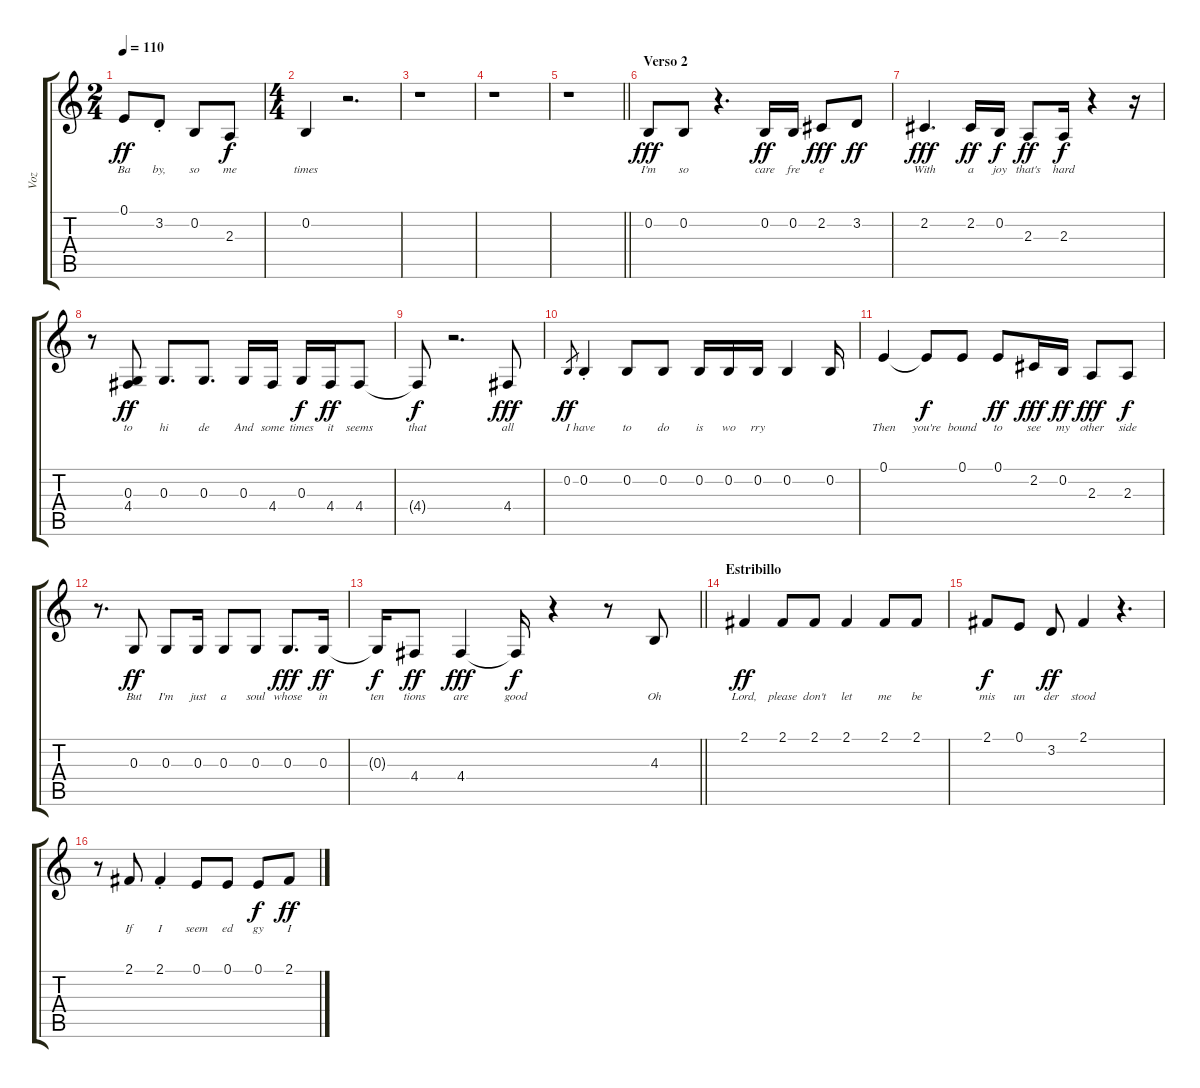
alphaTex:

\track ("Voz" "Voz") {instrument altosax}
\staff {score tabs}
\tuning (E4 B3 G3 D3 A2 E2) {hide}
\ts (2 4)
\tempo 110
\clef g2
\ks c
0.1.8{lyrics (0 "Ba") lyrics (1 "") lyrics (2 "") lyrics (3 "") lyrics (4 "") dy ff} 3.2{st}.8{lyrics (0 "by,") lyrics (1 "") lyrics (2 "") lyrics (3 "") lyrics (4 "")} 0.2.8{lyrics (0 "so") lyrics (1 "") lyrics (2 "") lyrics (3 "") lyrics (4 "")} 2.3.8{lyrics (0 "me") lyrics (1 "") lyrics (2 "") lyrics (3 "") lyrics (4 "") dy f} |
\ts (4 4)
0.2.4{lyrics (0 "times") lyrics (1 "") lyrics (2 "") lyrics (3 "") lyrics (4 "")} r.2{d} |
r.1 |
r.1 |
\barLineRight lightlight
r.1 |
\section ("" "Verso 2")
0.2.8{lyrics (0 "I'm") lyrics (1 "") lyrics (2 "") lyrics (3 "") lyrics (4 "") dy fff} 0.2.8{lyrics (0 "so") lyrics (1 "") lyrics (2 "") lyrics (3 "") lyrics (4 "")} r.4{d} 0.2.16{lyrics (0 "care") lyrics (1 "") lyrics (2 "") lyrics (3 "") lyrics (4 "") dy ff} 0.2.16{lyrics (0 "fre") lyrics (1 "") lyrics (2 "") lyrics (3 "") lyrics (4 "")} 2.2.8{lyrics (0 "e") lyrics (1 "") lyrics (2 "") lyrics (3 "") lyrics (4 "") dy fff} 3.2.8{lyrics (0 "") lyrics (1 "") lyrics (2 "") lyrics (3 "") lyrics (4 "") dy ff} |
2.2.4{d lyrics (0 "With") lyrics (1 "") lyrics (2 "") lyrics (3 "") lyrics (4 "") dy fff} 2.2.16{lyrics (0 "a") lyrics (1 "") lyrics (2 "") lyrics (3 "") lyrics (4 "") dy ff} 0.2.16{lyrics (0 "joy") lyrics (1 "") lyrics (2 "") lyrics (3 "") lyrics (4 "") dy f} 2.3.8{lyrics (0 "that's") lyrics (1 "") lyrics (2 "") lyrics (3 "") lyrics (4 "") dy ff} 2.3.16{lyrics (0 "hard") lyrics (1 "") lyrics (2 "") lyrics (3 "") lyrics (4 "") dy f} r.4 r.16 |
r.8 (0.3 4.4).8{lyrics (0 "to") lyrics (1 "") lyrics (2 "") lyrics (3 "") lyrics (4 "") dy ff} 0.3.8{d lyrics (0 "hi") lyrics (1 "") lyrics (2 "") lyrics (3 "") lyrics (4 "")} 0.3.8{d lyrics (0 "de") lyrics (1 "") lyrics (2 "") lyrics (3 "") lyrics (4 "")} 0.3.16{lyrics (0 "And") lyrics (1 "") lyrics (2 "") lyrics (3 "") lyrics (4 "")} 4.4.16{lyrics (0 "some") lyrics (1 "") lyrics (2 "") lyrics (3 "") lyrics (4 "")} 0.3.16{lyrics (0 "times") lyrics (1 "") lyrics (2 "") lyrics (3 "") lyrics (4 "") dy f} 4.4.16{lyrics (0 "it") lyrics (1 "") lyrics (2 "") lyrics (3 "") lyrics (4 "") dy ff} 4.4.8{lyrics (0 "seems") lyrics (1 "") lyrics (2 "") lyrics (3 "") lyrics (4 "")} |
4.4{t}.8{lyrics (0 "that") lyrics (1 "") lyrics (2 "") lyrics (3 "") lyrics (4 "") dy f} r.2{d} 4.4.8{lyrics (0 "all") lyrics (1 "") lyrics (2 "") lyrics (3 "") lyrics (4 "") dy fff} |
0.2.8{lyrics (0 "I") lyrics (1 "") lyrics (2 "") lyrics (3 "") lyrics (4 "") gr dy ff} 0.2{st}.4{lyrics (0 "have") lyrics (1 "") lyrics (2 "") lyrics (3 "") lyrics (4 "")} 0.2.8{lyrics (0 "to") lyrics (1 "") lyrics (2 "") lyrics (3 "") lyrics (4 "")} 0.2.8{lyrics (0 "do") lyrics (1 "") lyrics (2 "") lyrics (3 "") lyrics (4 "")} 0.2.16{lyrics (0 "is") lyrics (1 "") lyrics (2 "") lyrics (3 "") lyrics (4 "")} 0.2.16{lyrics (0 "wo") lyrics (1 "") lyrics (2 "") lyrics (3 "") lyrics (4 "")} 0.2.16{lyrics (0 "rry") lyrics (1 "") lyrics (2 "") lyrics (3 "") lyrics (4 "")} 0.2.4{lyrics (0 "") lyrics (1 "") lyrics (2 "") lyrics (3 "") lyrics (4 "")} 0.2.16{lyrics (0 "") lyrics (1 "") lyrics (2 "") lyrics (3 "") lyrics (4 "")} |
0.1.4{lyrics (0 "Then") lyrics (1 "") lyrics (2 "") lyrics (3 "") lyrics (4 "")} 0.1{t}.8{lyrics (0 "you're") lyrics (1 "") lyrics (2 "") lyrics (3 "") lyrics (4 "") dy f} 0.1.8{lyrics (0 "bound") lyrics (1 "") lyrics (2 "") lyrics (3 "") lyrics (4 "")} 0.1.8{lyrics (0 "to") lyrics (1 "") lyrics (2 "") lyrics (3 "") lyrics (4 "") dy ff} 2.2.16{lyrics (0 "see") lyrics (1 "") lyrics (2 "") lyrics (3 "") lyrics (4 "") dy fff} 0.2.16{lyrics (0 "my") lyrics (1 "") lyrics (2 "") lyrics (3 "") lyrics (4 "") dy ff} 2.3.8{lyrics (0 "other") lyrics (1 "") lyrics (2 "") lyrics (3 "") lyrics (4 "") dy fff} 2.3.8{lyrics (0 "side") lyrics (1 "") lyrics (2 "") lyrics (3 "") lyrics (4 "") dy f} |
r.8{d} 0.3.8{lyrics (0 "But") lyrics (1 "") lyrics (2 "") lyrics (3 "") lyrics (4 "") dy ff} 0.3.8{lyrics (0 "I'm") lyrics (1 "") lyrics (2 "") lyrics (3 "") lyrics (4 "")} 0.3.16{lyrics (0 "just") lyrics (1 "") lyrics (2 "") lyrics (3 "") lyrics (4 "")} 0.3.8{lyrics (0 "a") lyrics (1 "") lyrics (2 "") lyrics (3 "") lyrics (4 "")} 0.3.8{lyrics (0 "soul") lyrics (1 "") lyrics (2 "") lyrics (3 "") lyrics (4 "")} 0.3.8{d lyrics (0 "whose") lyrics (1 "") lyrics (2 "") lyrics (3 "") lyrics (4 "") dy fff} 0.3.16{lyrics (0 "in") lyrics (1 "") lyrics (2 "") lyrics (3 "") lyrics (4 "") dy ff} |
\barLineRight lightlight
0.3{t}.16{lyrics (0 "ten") lyrics (1 "") lyrics (2 "") lyrics (3 "") lyrics (4 "") dy f} 4.4.8{lyrics (0 "tions") lyrics (1 "") lyrics (2 "") lyrics (3 "") lyrics (4 "") dy ff} 4.4.4{lyrics (0 "are") lyrics (1 "") lyrics (2 "") lyrics (3 "") lyrics (4 "") dy fff} 4.4{t}.16{lyrics (0 "good") lyrics (1 "") lyrics (2 "") lyrics (3 "") lyrics (4 "") dy f} r.4 r.8 4.3.8{lyrics (0 "Oh") lyrics (1 "") lyrics (2 "") lyrics (3 "") lyrics (4 "")} |
\section ("" "Estribillo")
2.1.4{lyrics (0 "Lord,") lyrics (1 "") lyrics (2 "") lyrics (3 "") lyrics (4 "") dy ff} 2.1.8{lyrics (0 "please") lyrics (1 "") lyrics (2 "") lyrics (3 "") lyrics (4 "")} 2.1.8{lyrics (0 "don't") lyrics (1 "") lyrics (2 "") lyrics (3 "") lyrics (4 "")} 2.1.4{lyrics (0 "let") lyrics (1 "") lyrics (2 "") lyrics (3 "") lyrics (4 "")} 2.1.8{lyrics (0 "me") lyrics (1 "") lyrics (2 "") lyrics (3 "") lyrics (4 "")} 2.1.8{lyrics (0 "be") lyrics (1 "") lyrics (2 "") lyrics (3 "") lyrics (4 "")} |
2.1.8{lyrics (0 "mis") lyrics (1 "") lyrics (2 "") lyrics (3 "") lyrics (4 "") dy f} 0.1.8{lyrics (0 "un") lyrics (1 "") lyrics (2 "") lyrics (3 "") lyrics (4 "")} 3.2.8{lyrics (0 "der") lyrics (1 "") lyrics (2 "") lyrics (3 "") lyrics (4 "") dy ff} 2.1.4{lyrics (0 "stood") lyrics (1 "") lyrics (2 "") lyrics (3 "") lyrics (4 "")} r.4{d} |
r.8 2.1.8{lyrics (0 "If") lyrics (1 "") lyrics (2 "") lyrics (3 "") lyrics (4 "")} 2.1{st}.4{lyrics (0 "I") lyrics (1 "") lyrics (2 "") lyrics (3 "") lyrics (4 "")} 0.1.8{lyrics (0 "seem") lyrics (1 "") lyrics (2 "") lyrics (3 "") lyrics (4 "")} 0.1.8{lyrics (0 "ed") lyrics (1 "") lyrics (2 "") lyrics (3 "") lyrics (4 "")} 0.1.8{lyrics (0 "gy") lyrics (1 "") lyrics (2 "") lyrics (3 "") lyrics (4 "") dy f} 2.1.8{lyrics (0 "I") lyrics (1 "") lyrics (2 "") lyrics (3 "") lyrics (4 "") dy ff}
